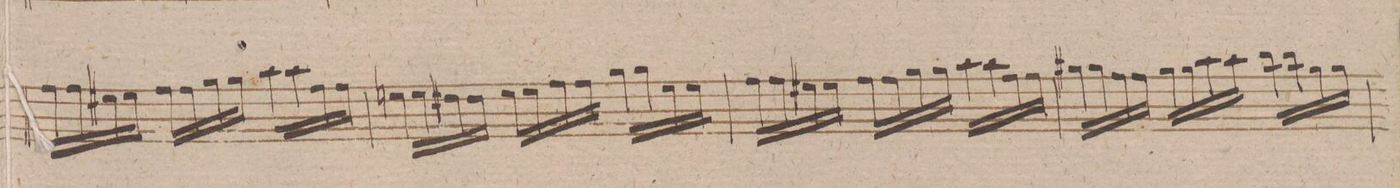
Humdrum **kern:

**kern	**dynam
*I"Violino 1mo	*
*clefG2	*
*k[f#]	*
*met(c|)	*
*M3/4	*
16ff#\LL	.
16ff#\	.
16ee#X\	.
16ee#\JJ	.
16ff#\LL	.
16ff#\	.
16gg\	.
16gg\JJ	.
*16\left	*
16aa\LL	.
16aa\	.
*16\right	*
16ff#\	.
16ff#\JJ	.
=232	=232
16een\LL	.
16ee\	.
16dd#X\	.
16dd#\JJ	.
16ee\LL	.
16ee\	.
16ff#\	.
16ff#\JJ	.
16gg\LL	.
16gg\	.
16ee\	.
16ee\JJ	.
=233	=233
16ff#\LL	.
16ff#\	.
16ee#X\	.
16ee#\JJ	.
16ff#\LL	.
16ff#\	.
16gg\	.
16gg\JJ	.
*16\left	*
16aa\LL	.
16aa\	.
*16\right	*
16ff#\	.
16ff#\JJ	.
=234	=234
16gg#X\LL	.
16gg#\	.
16ff#\	.
16ff#\JJ	.
16gg#\LL	.
16gg#\	.
*16\left	*
16aa\	.
16aa\JJ	.
*16\right	*
16bb\LL	.
16bb\	.
16gg#\	.
16gg#\JJ	.
=235	=235
*-	*-
